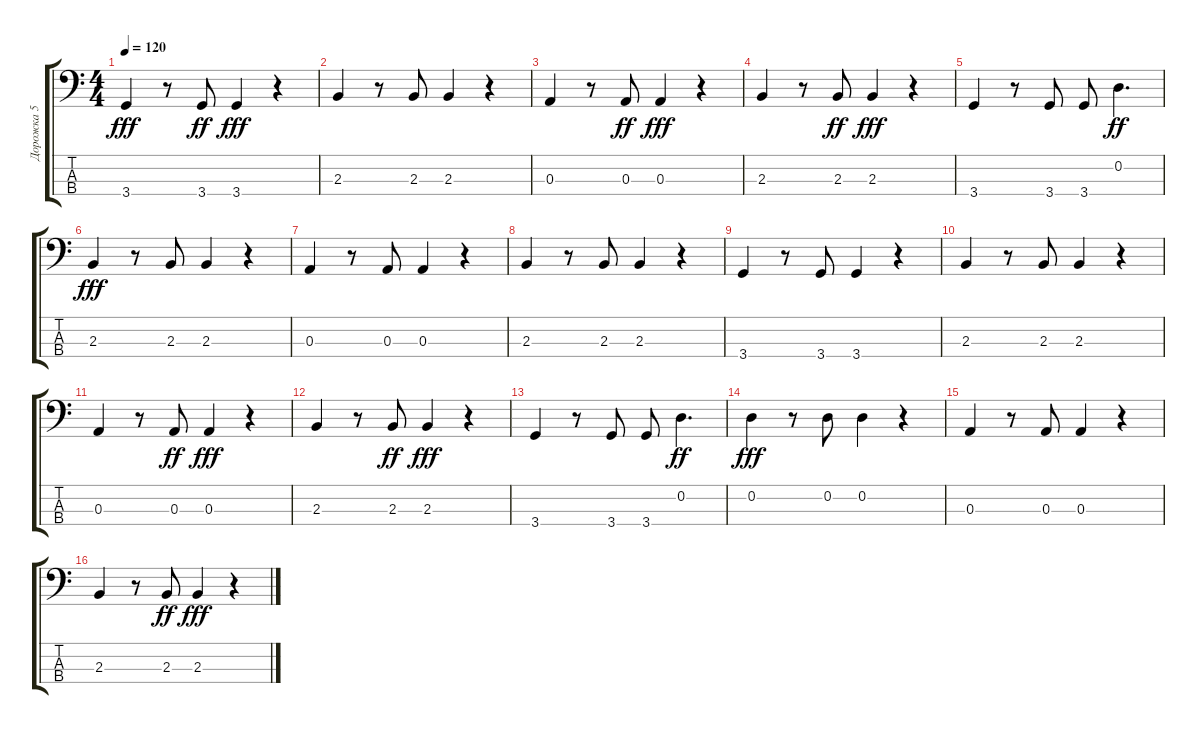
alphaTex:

\track ("Дорожка 5" "Дорожка 5") {instrument acousticbass}
\staff {score tabs}
\tuning (G2 D2 A1 E1) {hide}
\ts (4 4)
\tempo 120
\clef f4
\ks c
3.4.4{dy fff} r.8 3.4.8{dy ff} 3.4.4{dy fff} r.4 |
2.3.4 r.8 2.3.8 2.3.4 r.4 |
0.3.4 r.8 0.3.8{dy ff} 0.3.4{dy fff} r.4 |
2.3.4 r.8 2.3.8{dy ff} 2.3.4{dy fff} r.4 |
3.4.4 r.8 3.4.8 3.4.8 0.2.4{d dy ff} |
2.3.4{dy fff} r.8 2.3.8 2.3.4 r.4 |
0.3.4 r.8 0.3.8 0.3.4 r.4 |
2.3.4 r.8 2.3.8 2.3.4 r.4 |
3.4.4 r.8 3.4.8 3.4.4 r.4 |
2.3.4 r.8 2.3.8 2.3.4 r.4 |
0.3.4 r.8 0.3.8{dy ff} 0.3.4{dy fff} r.4 |
2.3.4 r.8 2.3.8{dy ff} 2.3.4{dy fff} r.4 |
3.4.4 r.8 3.4.8 3.4.8 0.2.4{d dy ff} |
0.2.4{dy fff} r.8 0.2.8 0.2.4 r.4 |
0.3.4 r.8 0.3.8 0.3.4 r.4 |
2.3.4 r.8 2.3.8{dy ff} 2.3.4{dy fff} r.4
